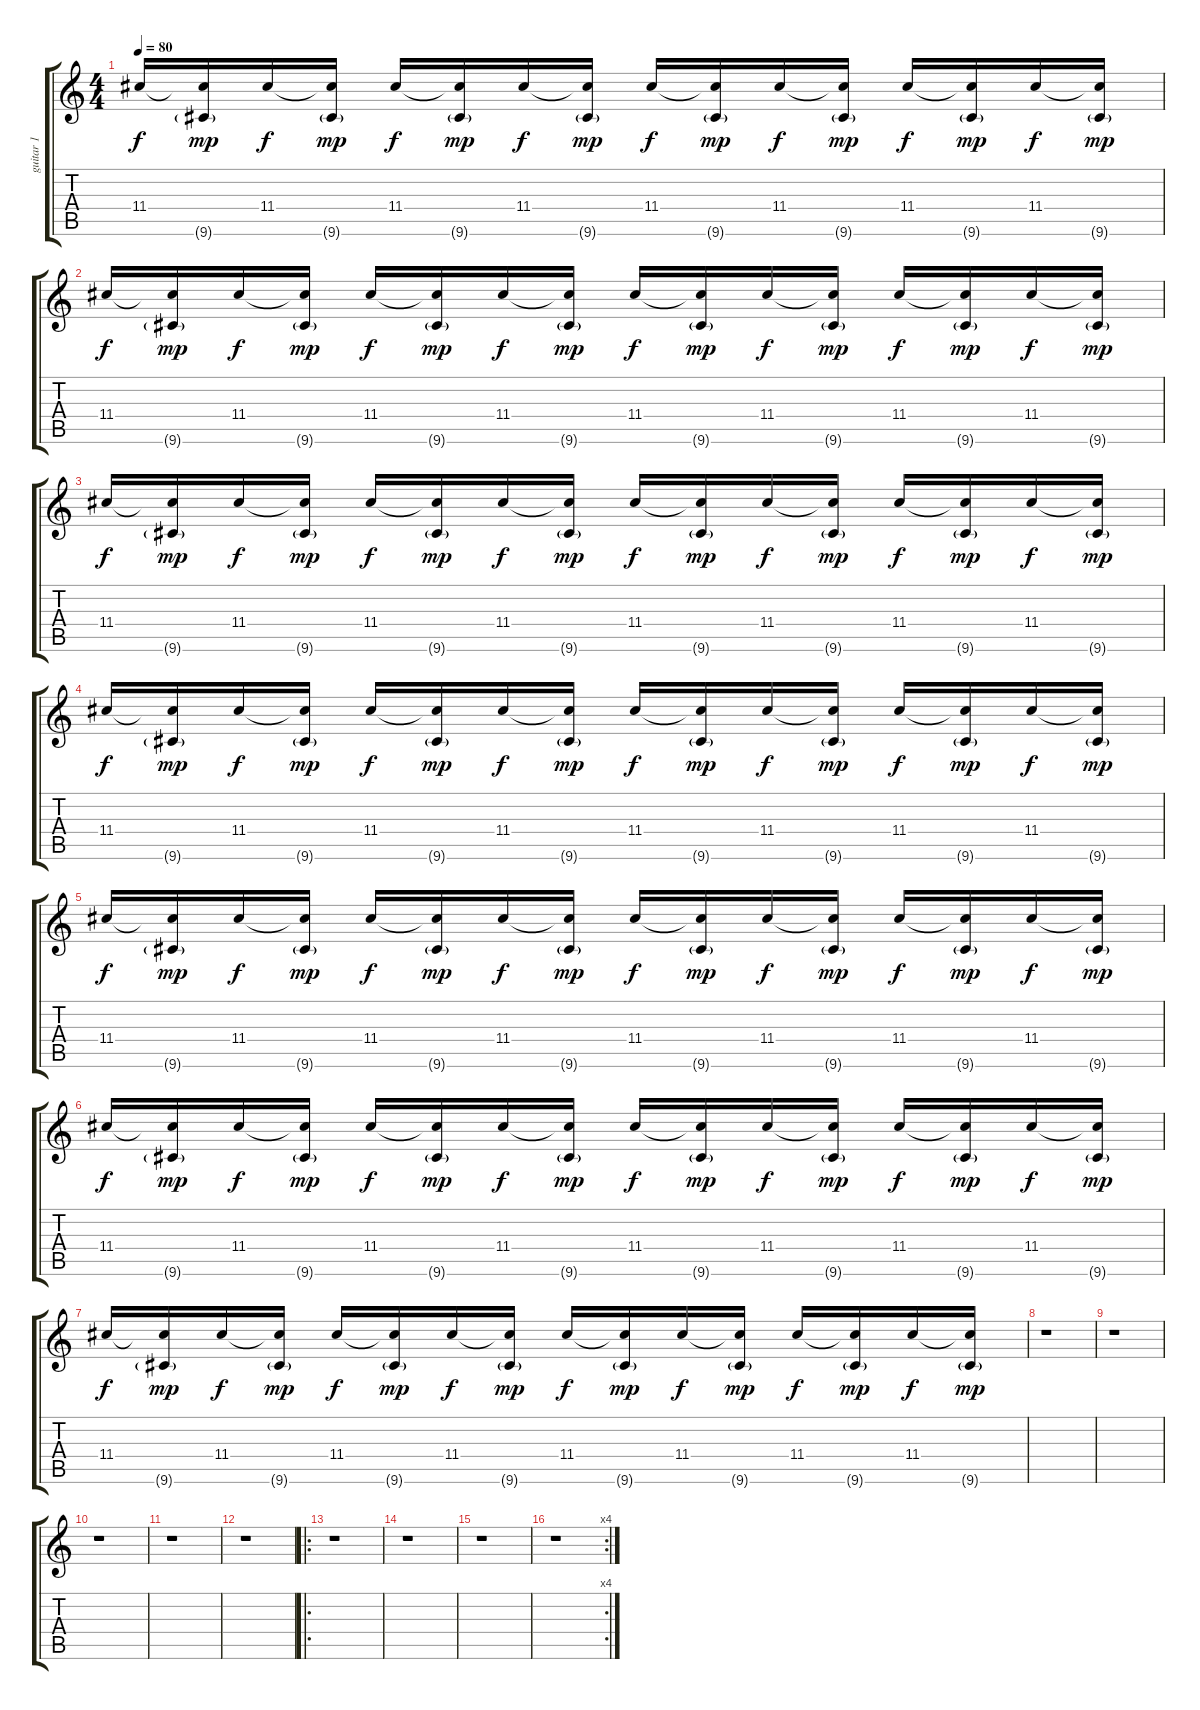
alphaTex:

\track ("guitar 1" "guitar 1") {instrument acousticguitarsteel}
\staff {score tabs}
\tuning (E4 B3 G3 D3 A2 E2) {hide}
\ts (4 4)
\tempo 80
\clef g2
\ks c
11.4.16{dy f} (11.4{t} 9.6{g}).16{dy mp} 11.4.16{dy f} (11.4{t} 9.6{g}).16{dy mp} 11.4.16{dy f} (11.4{t} 9.6{g}).16{dy mp} 11.4.16{dy f} (11.4{t} 9.6{g}).16{dy mp} 11.4.16{dy f} (11.4{t} 9.6{g}).16{dy mp} 11.4.16{dy f} (11.4{t} 9.6{g}).16{dy mp} 11.4.16{dy f} (11.4{t} 9.6{g}).16{dy mp} 11.4.16{dy f} (11.4{t} 9.6{g}).16{dy mp} |
11.4.16{dy f} (11.4{t} 9.6{g}).16{dy mp} 11.4.16{dy f} (11.4{t} 9.6{g}).16{dy mp} 11.4.16{dy f} (11.4{t} 9.6{g}).16{dy mp} 11.4.16{dy f} (11.4{t} 9.6{g}).16{dy mp} 11.4.16{dy f} (11.4{t} 9.6{g}).16{dy mp} 11.4.16{dy f} (11.4{t} 9.6{g}).16{dy mp} 11.4.16{dy f} (11.4{t} 9.6{g}).16{dy mp} 11.4.16{dy f} (11.4{t} 9.6{g}).16{dy mp} |
11.4.16{dy f} (11.4{t} 9.6{g}).16{dy mp} 11.4.16{dy f} (11.4{t} 9.6{g}).16{dy mp} 11.4.16{dy f} (11.4{t} 9.6{g}).16{dy mp} 11.4.16{dy f} (11.4{t} 9.6{g}).16{dy mp} 11.4.16{dy f} (11.4{t} 9.6{g}).16{dy mp} 11.4.16{dy f} (11.4{t} 9.6{g}).16{dy mp} 11.4.16{dy f} (11.4{t} 9.6{g}).16{dy mp} 11.4.16{dy f} (11.4{t} 9.6{g}).16{dy mp} |
11.4.16{dy f} (11.4{t} 9.6{g}).16{dy mp} 11.4.16{dy f} (11.4{t} 9.6{g}).16{dy mp} 11.4.16{dy f} (11.4{t} 9.6{g}).16{dy mp} 11.4.16{dy f} (11.4{t} 9.6{g}).16{dy mp} 11.4.16{dy f} (11.4{t} 9.6{g}).16{dy mp} 11.4.16{dy f} (11.4{t} 9.6{g}).16{dy mp} 11.4.16{dy f} (11.4{t} 9.6{g}).16{dy mp} 11.4.16{dy f} (11.4{t} 9.6{g}).16{dy mp} |
11.4.16{dy f} (11.4{t} 9.6{g}).16{dy mp} 11.4.16{dy f} (11.4{t} 9.6{g}).16{dy mp} 11.4.16{dy f} (11.4{t} 9.6{g}).16{dy mp} 11.4.16{dy f} (11.4{t} 9.6{g}).16{dy mp} 11.4.16{dy f} (11.4{t} 9.6{g}).16{dy mp} 11.4.16{dy f} (11.4{t} 9.6{g}).16{dy mp} 11.4.16{dy f} (11.4{t} 9.6{g}).16{dy mp} 11.4.16{dy f} (11.4{t} 9.6{g}).16{dy mp} |
11.4.16{dy f} (11.4{t} 9.6{g}).16{dy mp} 11.4.16{dy f} (11.4{t} 9.6{g}).16{dy mp} 11.4.16{dy f} (11.4{t} 9.6{g}).16{dy mp} 11.4.16{dy f} (11.4{t} 9.6{g}).16{dy mp} 11.4.16{dy f} (11.4{t} 9.6{g}).16{dy mp} 11.4.16{dy f} (11.4{t} 9.6{g}).16{dy mp} 11.4.16{dy f} (11.4{t} 9.6{g}).16{dy mp} 11.4.16{dy f} (11.4{t} 9.6{g}).16{dy mp} |
11.4.16{dy f} (11.4{t} 9.6{g}).16{dy mp} 11.4.16{dy f} (11.4{t} 9.6{g}).16{dy mp} 11.4.16{dy f} (11.4{t} 9.6{g}).16{dy mp} 11.4.16{dy f} (11.4{t} 9.6{g}).16{dy mp} 11.4.16{dy f} (11.4{t} 9.6{g}).16{dy mp} 11.4.16{dy f} (11.4{t} 9.6{g}).16{dy mp} 11.4.16{dy f} (11.4{t} 9.6{g}).16{dy mp} 11.4.16{dy f} (11.4{t} 9.6{g}).16{dy mp} |
r.1 |
r.1 |
r.1 |
r.1 |
r.1 |
\ro
r.1 |
r.1 |
r.1 |
\rc 4
r.1
